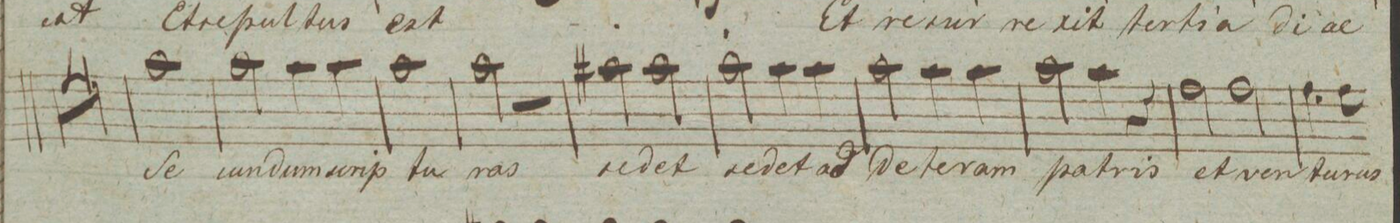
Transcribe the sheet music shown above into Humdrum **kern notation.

**kern	**text	**dynam
*I"Tenore.	*	*
*clefC4	*	*
*k[]	*	*
*met(c|)	*	*
*M4/4	*	*
1r	.	.
=127	=127	=127
1r	.	.
=128	=128	=128
1r	.	.
=129	=129	=129
1r	.	.
=130	=130	=130
1g\	Se-	.
=131	=131	=131
2g\	-cun-	.
4g\	-dum	.
4g\	scrip-	.
=132	=132	=132
1g\	-tu-	.
=133	=133	=133
2g\	-ras	.
2r	.	.
=134	=134	=134
2g#X\	se-	.
2g#\	-det	.
=135	=135	=135
1ryy	.	.
=136	=136	=136
2g\	se-	.
4g\	-det	.
4g\	ad	.
=137	=137	=137
2g\	de-	.
4g\	-te-	.
4g\	-ram	.
=138	=138	=138
2g\	pa-	.
4g\	-tris	.
4r	.	.
=139	=139	=139
2e\	et	.
2e\	ven-	.
=140	=140	=140
4.e\	-tu-	.
8e\	-rus	.
*-	*-	*-
